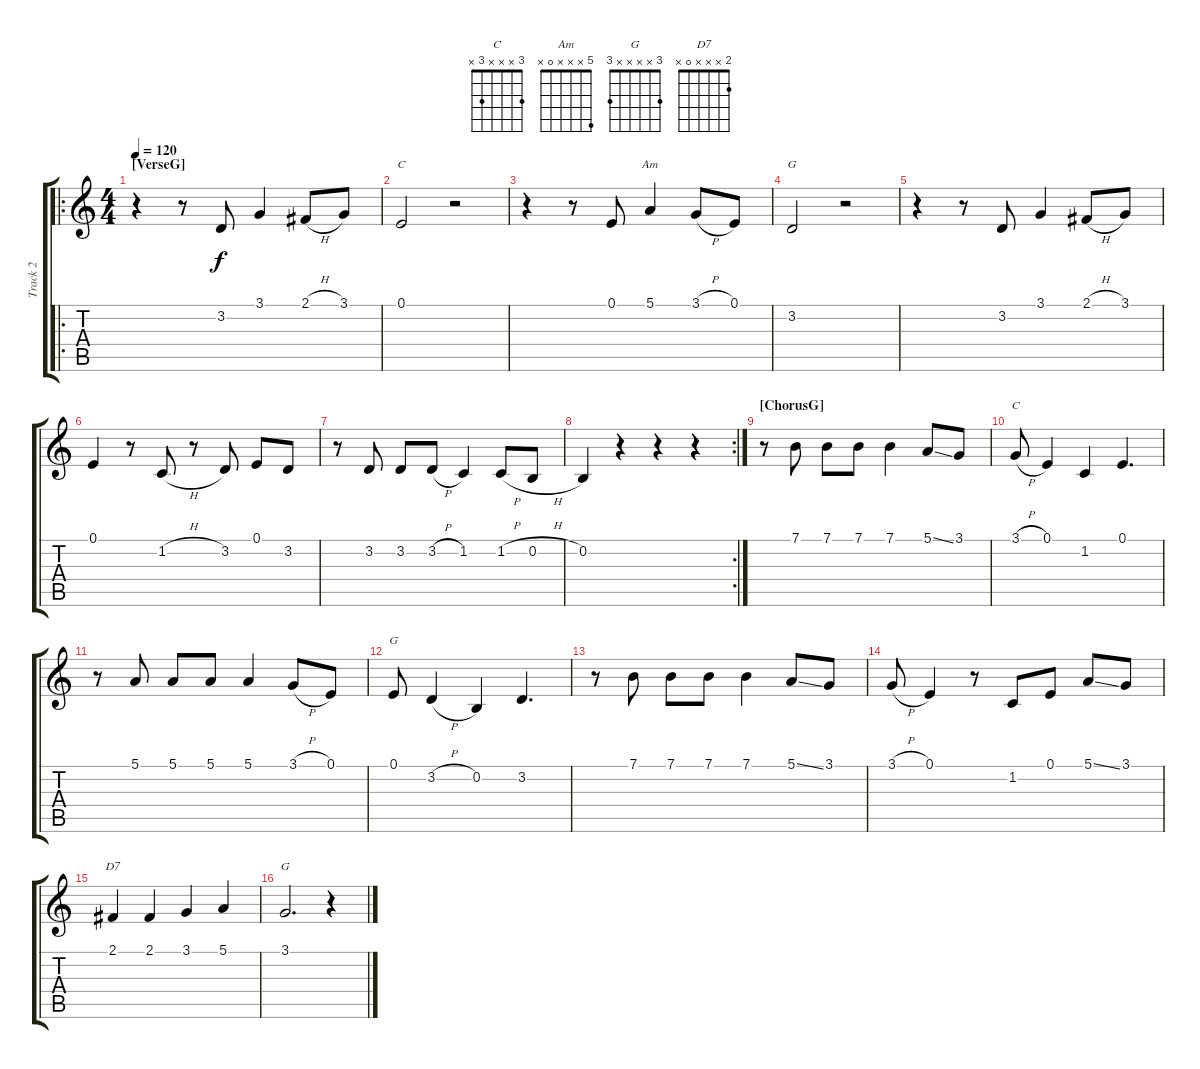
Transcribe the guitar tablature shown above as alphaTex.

\track ("Track 2" "Track 2") {instrument lead6voice}
\staff {score tabs}
\tuning (E4 B3 G3 D3 A2 E2) {hide}
\chord ("C" 0 x x x 3 x)
\chord ("Am" 5 x x x 0 x)
\chord ("G" x 3 x x x 3)
\chord ("C" 3 x x x 3 x)
\chord ("G" 0 x x x x 3)
\chord ("D7" 2 x x x 0 x)
\chord ("G" 3 x x x x 3)
\ro
\ts (4 4)
\section ("" "[VerseG]")
\tempo 120
\clef g2
\ks c
r.4{dy f} r.8 3.2.8 3.1.4 2.1{h}.8 3.1.8 |
0.1.2{ch "C"} r.2 |
r.4 r.8 0.1.8 5.1.4{ch "Am"} 3.1{h}.8 0.1.8 |
3.2.2{ch "G"} r.2 |
r.4 r.8 3.2.8 3.1.4 2.1{h}.8 3.1.8 |
0.1.4 r.8 1.2{h}.8 r.8 3.2.8 0.1.8 3.2.8 |
r.8 3.2.8 3.2.8 3.2{h}.8 1.2.4 1.2{h}.8 0.2{h}.8 |
\rc 2
0.2.4 r.4 r.4 r.4 |
\section ("" "[ChorusG]")
r.8 7.1.8 7.1.8 7.1.8 7.1.4 5.1{ss}.8 3.1.8 |
3.1{h}.8{ch "C"} 0.1.4 1.2.4 0.1.4{d} |
r.8 5.1.8 5.1.8 5.1.8 5.1.4 3.1{h}.8 0.1.8 |
0.1.8{ch "G"} 3.2{h}.4 0.2.4 3.2.4{d} |
r.8 7.1.8 7.1.8 7.1.8 7.1.4 5.1{ss}.8 3.1.8 |
3.1{h}.8 0.1.4 r.8 1.2.8 0.1.8 5.1{ss}.8 3.1.8 |
2.1.4{ch "D7"} 2.1.4 3.1.4 5.1.4 |
3.1.2{d ch "G"} r.4
